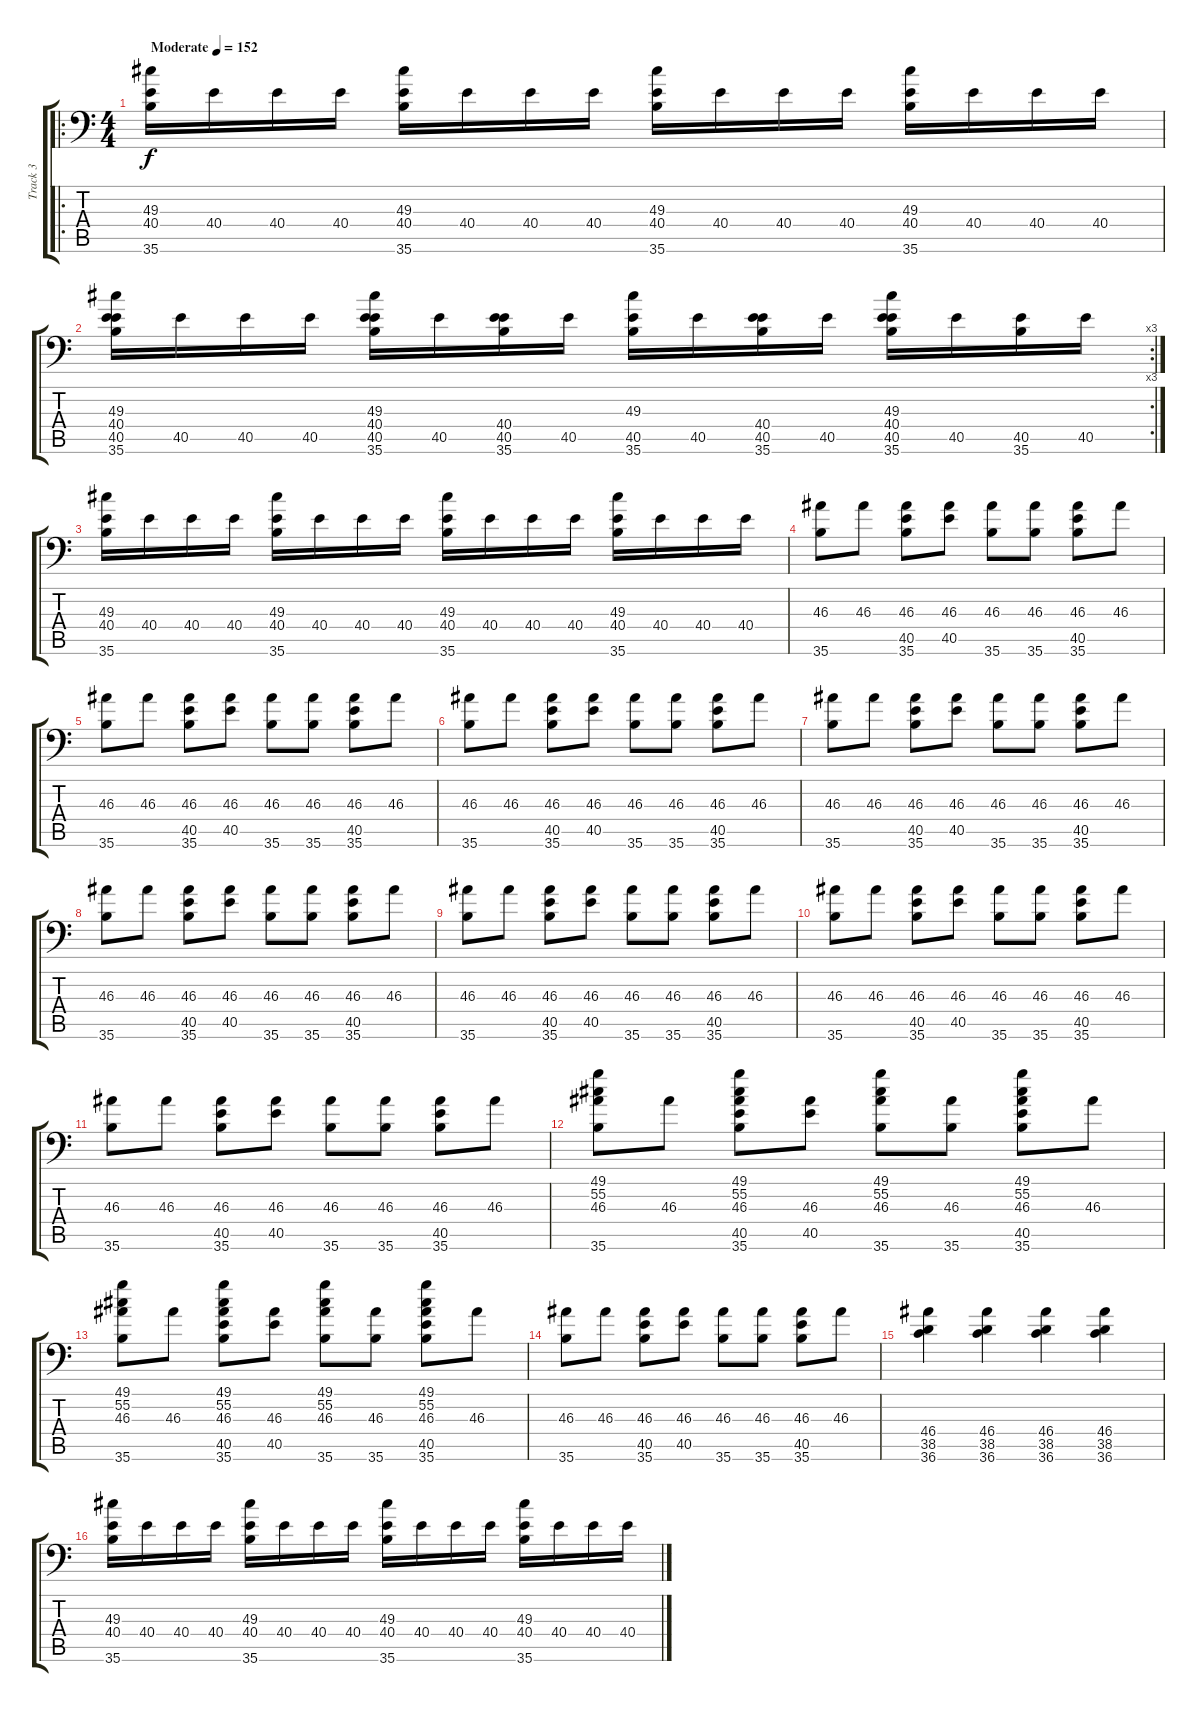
\track ("Track 3" "Track 3") {instrument acousticgrandpiano}
\staff {score tabs}
\tuning (C-1 C-1 C-1 C-1 C-1 C-1) {hide}
\ro
\ts (4 4)
\tempo (152 "Moderate")
\clef f4
\ks c
(49.3 40.4 35.6).16{dy f instrument acousticgrandpiano} 40.4.16 40.4.16 40.4.16 (49.3 40.4 35.6).16 40.4.16 40.4.16 40.4.16 (49.3 40.4 35.6).16 40.4.16 40.4.16 40.4.16 (49.3 40.4 35.6).16 40.4.16 40.4.16 40.4.16 |
\rc 3
(49.3 40.4 40.5 35.6).16 40.5.16 40.5.16 40.5.16 (49.3 40.4 40.5 35.6).16 40.5.16 (40.4 40.5 35.6).16 40.5.16 (49.3 40.5 35.6).16 40.5.16 (40.4 40.5 35.6).16 40.5.16 (49.3 40.4 40.5 35.6).16 40.5.16 (40.5 35.6).16 40.5.16 |
(49.3 40.4 35.6).16 40.4.16 40.4.16 40.4.16 (49.3 40.4 35.6).16 40.4.16 40.4.16 40.4.16 (49.3 40.4 35.6).16 40.4.16 40.4.16 40.4.16 (49.3 40.4 35.6).16 40.4.16 40.4.16 40.4.16 |
(46.3 35.6).8 46.3.8 (46.3 40.5 35.6).8 (46.3 40.5).8 (46.3 35.6).8 (46.3 35.6).8 (46.3 40.5 35.6).8 46.3.8 |
(46.3 35.6).8 46.3.8 (46.3 40.5 35.6).8 (46.3 40.5).8 (46.3 35.6).8 (46.3 35.6).8 (46.3 40.5 35.6).8 46.3.8 |
(46.3 35.6).8 46.3.8 (46.3 40.5 35.6).8 (46.3 40.5).8 (46.3 35.6).8 (46.3 35.6).8 (46.3 40.5 35.6).8 46.3.8 |
(46.3 35.6).8 46.3.8 (46.3 40.5 35.6).8 (46.3 40.5).8 (46.3 35.6).8 (46.3 35.6).8 (46.3 40.5 35.6).8 46.3.8 |
(46.3 35.6).8 46.3.8 (46.3 40.5 35.6).8 (46.3 40.5).8 (46.3 35.6).8 (46.3 35.6).8 (46.3 40.5 35.6).8 46.3.8 |
(46.3 35.6).8 46.3.8 (46.3 40.5 35.6).8 (46.3 40.5).8 (46.3 35.6).8 (46.3 35.6).8 (46.3 40.5 35.6).8 46.3.8 |
(46.3 35.6).8 46.3.8 (46.3 40.5 35.6).8 (46.3 40.5).8 (46.3 35.6).8 (46.3 35.6).8 (46.3 40.5 35.6).8 46.3.8 |
(46.3 35.6).8 46.3.8 (46.3 40.5 35.6).8 (46.3 40.5).8 (46.3 35.6).8 (46.3 35.6).8 (46.3 40.5 35.6).8 46.3.8 |
(49.1 55.2 46.3 35.6).8 46.3.8 (49.1 55.2 46.3 40.5 35.6).8 (46.3 40.5).8 (49.1 55.2 46.3 35.6).8 (46.3 35.6).8 (49.1 55.2 46.3 40.5 35.6).8 46.3.8 |
(49.1 55.2 46.3 35.6).8 46.3.8 (49.1 55.2 46.3 40.5 35.6).8 (46.3 40.5).8 (49.1 55.2 46.3 35.6).8 (46.3 35.6).8 (49.1 55.2 46.3 40.5 35.6).8 46.3.8 |
(46.3 35.6).8 46.3.8 (46.3 40.5 35.6).8 (46.3 40.5).8 (46.3 35.6).8 (46.3 35.6).8 (46.3 40.5 35.6).8 46.3.8 |
(46.4 38.5 36.6).4 (46.4 38.5 36.6).4 (46.4 38.5 36.6).4 (46.4 38.5 36.6).4 |
(49.3 40.4 35.6).16 40.4.16 40.4.16 40.4.16 (49.3 40.4 35.6).16 40.4.16 40.4.16 40.4.16 (49.3 40.4 35.6).16 40.4.16 40.4.16 40.4.16 (49.3 40.4 35.6).16 40.4.16 40.4.16 40.4.16
